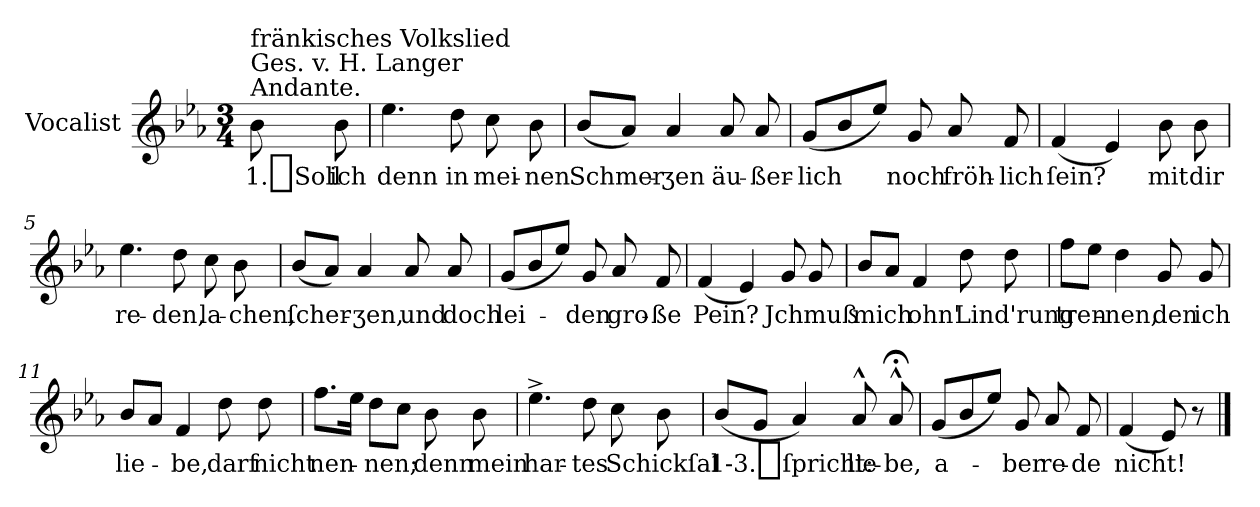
**kern	**text
*part1	*part1
*staff1	*staff1
*I"Vocalist	*
*k[b-e-a-]	*
*E-:	*
*M3/4	*
=	=
!LO:TX:a:t=Andante.	!
!LO:TX:a:t=Ges. v. H. Langer	!
!LO:TX:a:t=fränkisches Volkslied	!
8b-	1._Soll
8b-	ich
=1	=1
4.ee-	denn
8dd	in
8cc	mei-
8b-	-nen
=2	=2
(8b-L	Schmer-
8a-J)	.
4a-	-ʒen
8a-	äu-
8a-	-ßer-
=3	=3
(8g/L	-lich
8b-	.
8ee-J)	.
8g	noch
8a-	fröh-
8f	-lich
=4	=4
(4f	ſein?
4e-)	.
8b-	mit
8b-	dir
=5	=5
4.ee-	re-
8dd	-den,
8cc	la-
8b-	-chen,
=6	=6
(8b-L	ſcher-
8a-J)	.
4a-	-ʒen,
8a-	und
8a-	doch
=7	=7
(8g/L	lei-
8b-	.
8ee-J)	.
8g	-den
8a-	gro-
8f	-ße
=8	=8
(4f	Pein?
4e-)	.
8g	Jch
8g	muß
=9	=9
8b-L	mich
8a-J	.
4f	ohn'
8dd	Lind'rung
8dd	.
=10	=10
8ffL	tren-
8ee-J	.
4dd	-nen,
8g	den
8g	ich
=11	=11
8b-L	lie-
8a-J	.
4f	-be,
8dd	darf
8dd	nicht
=12	=12
8.ffL	nen-
16ee-Jk	.
8ddL	-nen;
8ccJ	.
8b-	denn
8b-	mein
=13	=13
4.ee-^	har-
8dd	-tes
8cc	Schickſal
8b-	.
=14	=14
(8b-L	1-3._ſpricht:
8gJ	.
4a-)	.
8a-^^	lie-
8a-;<^^	-be,
=15	=15
(8g/L	a-
8b-	.
8ee-J)	.
8g	-ber
8a-	re-
8f	-de
=16	=16
(4f	nicht!
8e-)	.
8r	.
==	==
*-	*-
